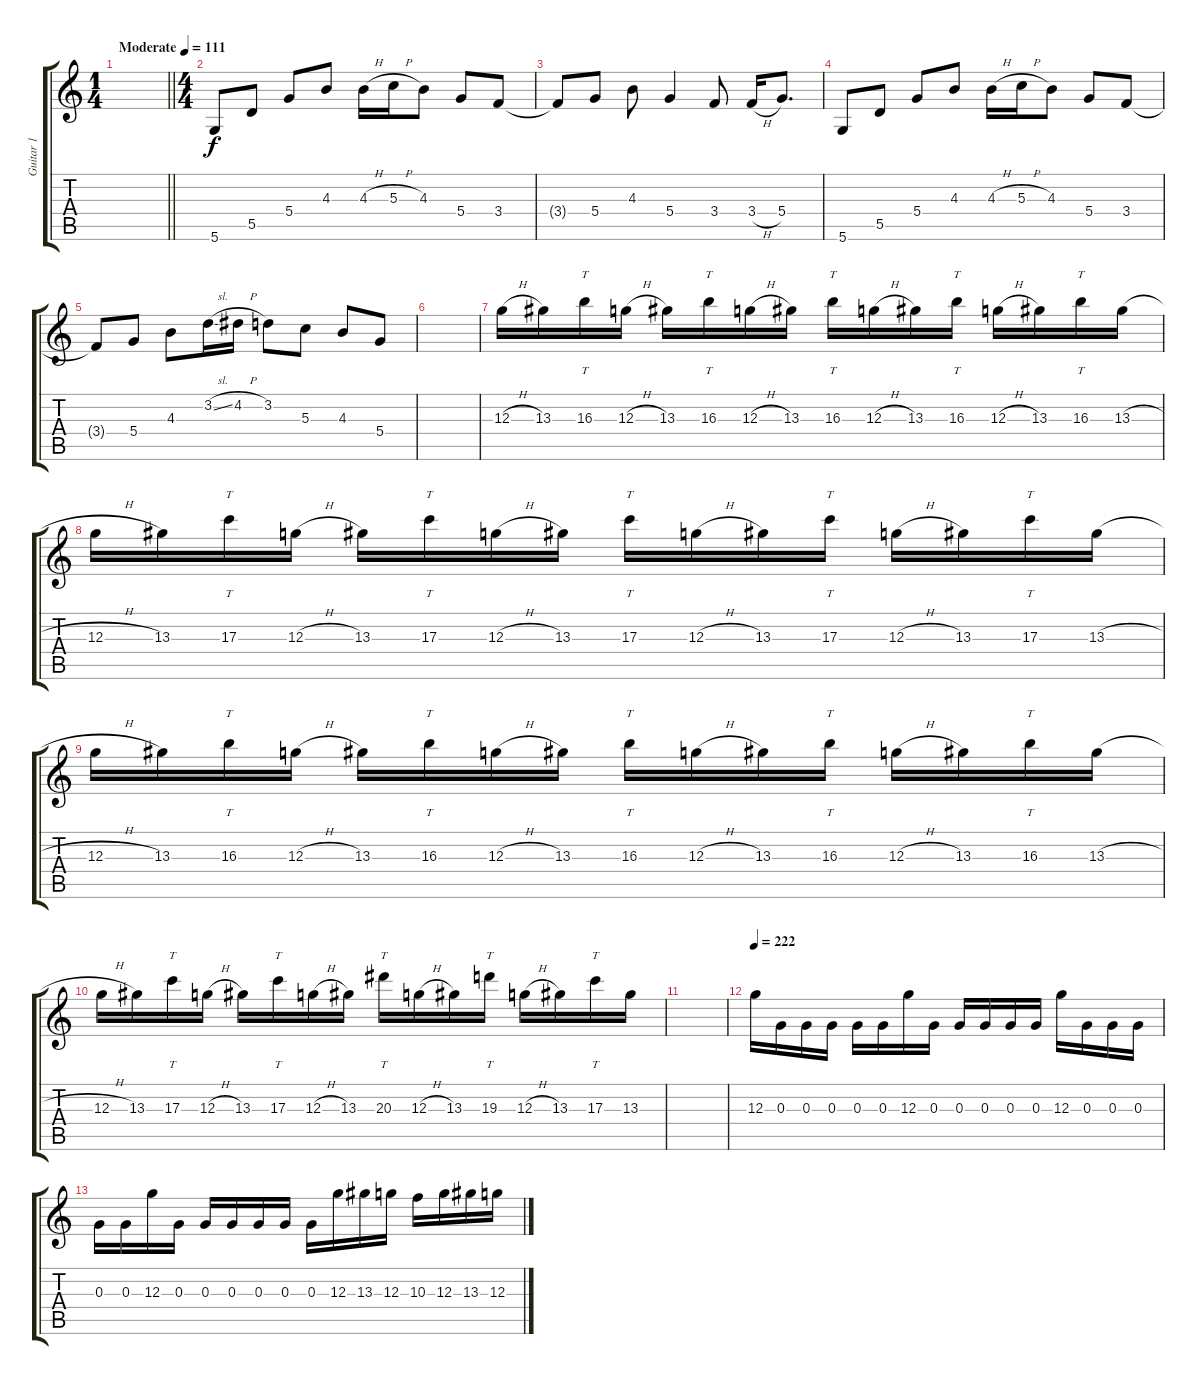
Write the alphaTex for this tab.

\track ("Guitar 1" "Guitar 1") {instrument distortionguitar}
\staff {score tabs}
\tuning (E4 B3 G3 D3 A2 D2) {hide}
\ts (1 4)
\tempo (111 "Moderate")
\clef g2
\barLineRight lightlight
\ks c
|
\ts (4 4)
5.6.8 5.5.8 5.4.8 4.3.8 4.3{h}.16 5.3{h}.16 4.3.8 5.4.8 3.4.8 |
3.4{t}.8 5.4.8 4.3.8 5.4.4 3.4.8 3.4{h}.16 5.4.8{d} |
5.6.8 5.5.8 5.4.8 4.3.8 4.3{h}.16 5.3{h}.16 4.3.8 5.4.8 3.4.8 |
3.4{t}.8 5.4.8 4.3.8 3.2{sl}.16 4.2{h}.16 3.2.8 5.3.8 4.3.8 5.4.8 |
|
12.3{h}.16 13.3.16 16.3.16{tt} 12.3{h}.16 13.3.16 16.3.16{tt} 12.3{h}.16 13.3.16 16.3.16{tt} 12.3{h}.16 13.3.16 16.3.16{tt} 12.3{h}.16 13.3.16 16.3.16{tt} 13.3{h}.16 |
12.3{h}.16 13.3.16 17.3.16{tt} 12.3{h}.16 13.3.16 17.3.16{tt} 12.3{h}.16 13.3.16 17.3.16{tt} 12.3{h}.16 13.3.16 17.3.16{tt} 12.3{h}.16 13.3.16 17.3.16{tt} 13.3{h}.16 |
12.3{h}.16 13.3.16 16.3.16{tt} 12.3{h}.16 13.3.16 16.3.16{tt} 12.3{h}.16 13.3.16 16.3.16{tt} 12.3{h}.16 13.3.16 16.3.16{tt} 12.3{h}.16 13.3.16 16.3.16{tt} 13.3{h}.16 |
12.3{h}.16 13.3.16 17.3.16{tt} 12.3{h}.16 13.3.16 17.3.16{tt} 12.3{h}.16 13.3.16 20.3.16{tt} 12.3{h}.16 13.3.16 19.3.16{tt} 12.3{h}.16 13.3.16 17.3.16{tt} 13.3.16 |
|
\tempo 222
12.3.16 0.3.16 0.3.16 0.3.16 0.3.16 0.3.16 12.3.16 0.3.16 0.3.16 0.3.16 0.3.16 0.3.16 12.3.16 0.3.16 0.3.16 0.3.16 |
0.3.16 0.3.16 12.3.16 0.3.16 0.3.16 0.3.16 0.3.16 0.3.16 0.3.16 12.3.16 13.3.16 12.3.16 10.3.16 12.3.16 13.3.16 12.3.16
